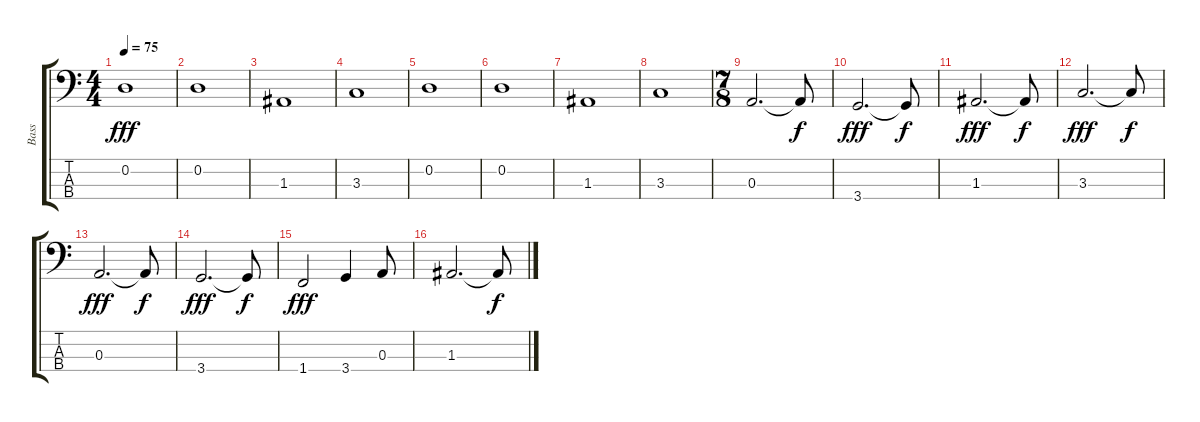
\track ("Bass" "Bass") {instrument electricbasspick}
\staff {score tabs}
\tuning (G2 D2 A1 E1) {hide}
\ts (4 4)
\tempo 75
\clef f4
\ks c
0.2.1{dy fff} |
0.2.1 |
1.3.1 |
3.3.1 |
0.2.1 |
0.2.1 |
1.3.1 |
3.3.1 |
\ts (7 8)
0.3.2{d} 0.3{t}.8{dy f} |
3.4.2{d dy fff} 3.4{t}.8{dy f} |
1.3.2{d dy fff} 1.3{t}.8{dy f} |
3.3.2{d dy fff} 3.3{t}.8{dy f} |
0.3.2{d dy fff} 0.3{t}.8{dy f} |
3.4.2{d dy fff} 3.4{t}.8{dy f} |
1.4.2{dy fff} 3.4.4 0.3.8 |
1.3.2{d} 1.3{t}.8{dy f}
